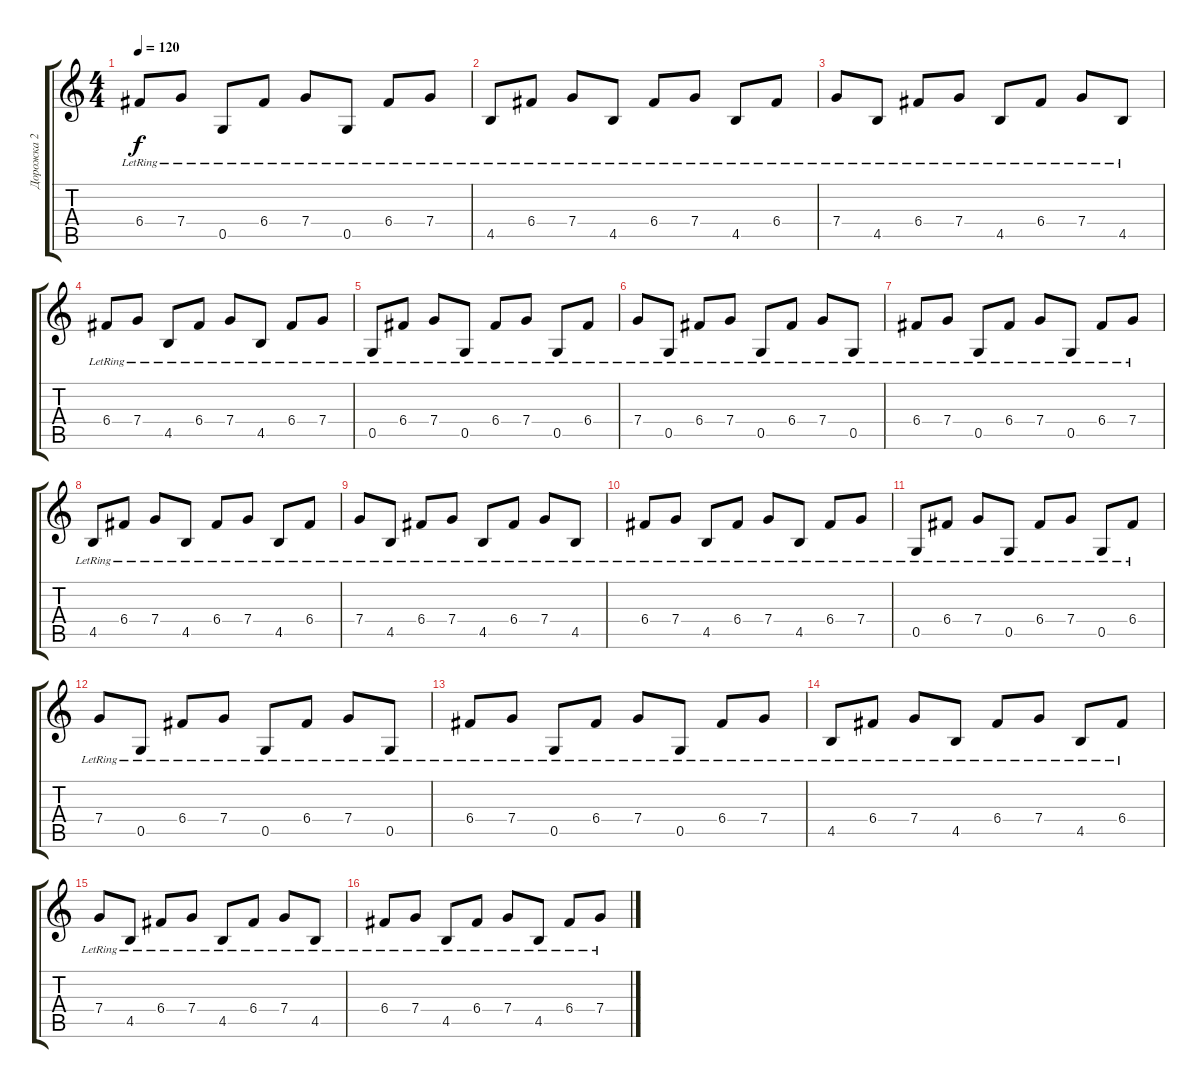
\track ("Дорожка 2" "Дорожка 2") {instrument acousticguitarsteel}
\staff {score tabs}
\tuning (D4 A3 F3 C3 G2 C2) {hide}
\ts (4 4)
\tempo 120
\clef g2
\ks c
6.4{lr}.8{dy f} 7.4{lr}.8 0.5{lr}.8 6.4{lr}.8 7.4{lr}.8 0.5{lr}.8 6.4{lr}.8 7.4{lr}.8 |
4.5{lr}.8 6.4{lr}.8 7.4{lr}.8 4.5{lr}.8 6.4{lr}.8 7.4{lr}.8 4.5{lr}.8 6.4{lr}.8 |
7.4{lr}.8 4.5{lr}.8 6.4{lr}.8 7.4{lr}.8 4.5{lr}.8 6.4{lr}.8 7.4{lr}.8 4.5{lr}.8 |
6.4{lr}.8 7.4{lr}.8 4.5{lr}.8 6.4{lr}.8 7.4{lr}.8 4.5{lr}.8 6.4{lr}.8 7.4{lr}.8 |
0.5{lr}.8 6.4{lr}.8 7.4{lr}.8 0.5{lr}.8 6.4{lr}.8 7.4{lr}.8 0.5{lr}.8 6.4{lr}.8 |
7.4{lr}.8 0.5{lr}.8 6.4{lr}.8 7.4{lr}.8 0.5{lr}.8 6.4{lr}.8 7.4{lr}.8 0.5{lr}.8 |
6.4{lr}.8 7.4{lr}.8 0.5{lr}.8 6.4{lr}.8 7.4{lr}.8 0.5{lr}.8 6.4{lr}.8 7.4{lr}.8 |
4.5{lr}.8 6.4{lr}.8 7.4{lr}.8 4.5{lr}.8 6.4{lr}.8 7.4{lr}.8 4.5{lr}.8 6.4{lr}.8 |
7.4{lr}.8 4.5{lr}.8 6.4{lr}.8 7.4{lr}.8 4.5{lr}.8 6.4{lr}.8 7.4{lr}.8 4.5{lr}.8 |
6.4{lr}.8 7.4{lr}.8 4.5{lr}.8 6.4{lr}.8 7.4{lr}.8 4.5{lr}.8 6.4{lr}.8 7.4{lr}.8 |
0.5{lr}.8 6.4{lr}.8 7.4{lr}.8 0.5{lr}.8 6.4{lr}.8 7.4{lr}.8 0.5{lr}.8 6.4{lr}.8 |
7.4{lr}.8 0.5{lr}.8 6.4{lr}.8 7.4{lr}.8 0.5{lr}.8 6.4{lr}.8 7.4{lr}.8 0.5{lr}.8 |
6.4{lr}.8 7.4{lr}.8 0.5{lr}.8 6.4{lr}.8 7.4{lr}.8 0.5{lr}.8 6.4{lr}.8 7.4{lr}.8 |
4.5{lr}.8 6.4{lr}.8 7.4{lr}.8 4.5{lr}.8 6.4{lr}.8 7.4{lr}.8 4.5{lr}.8 6.4{lr}.8 |
7.4{lr}.8 4.5{lr}.8 6.4{lr}.8 7.4{lr}.8 4.5{lr}.8 6.4{lr}.8 7.4{lr}.8 4.5{lr}.8 |
6.4{lr}.8 7.4{lr}.8 4.5{lr}.8 6.4{lr}.8 7.4{lr}.8 4.5{lr}.8 6.4{lr}.8 7.4{lr}.8
